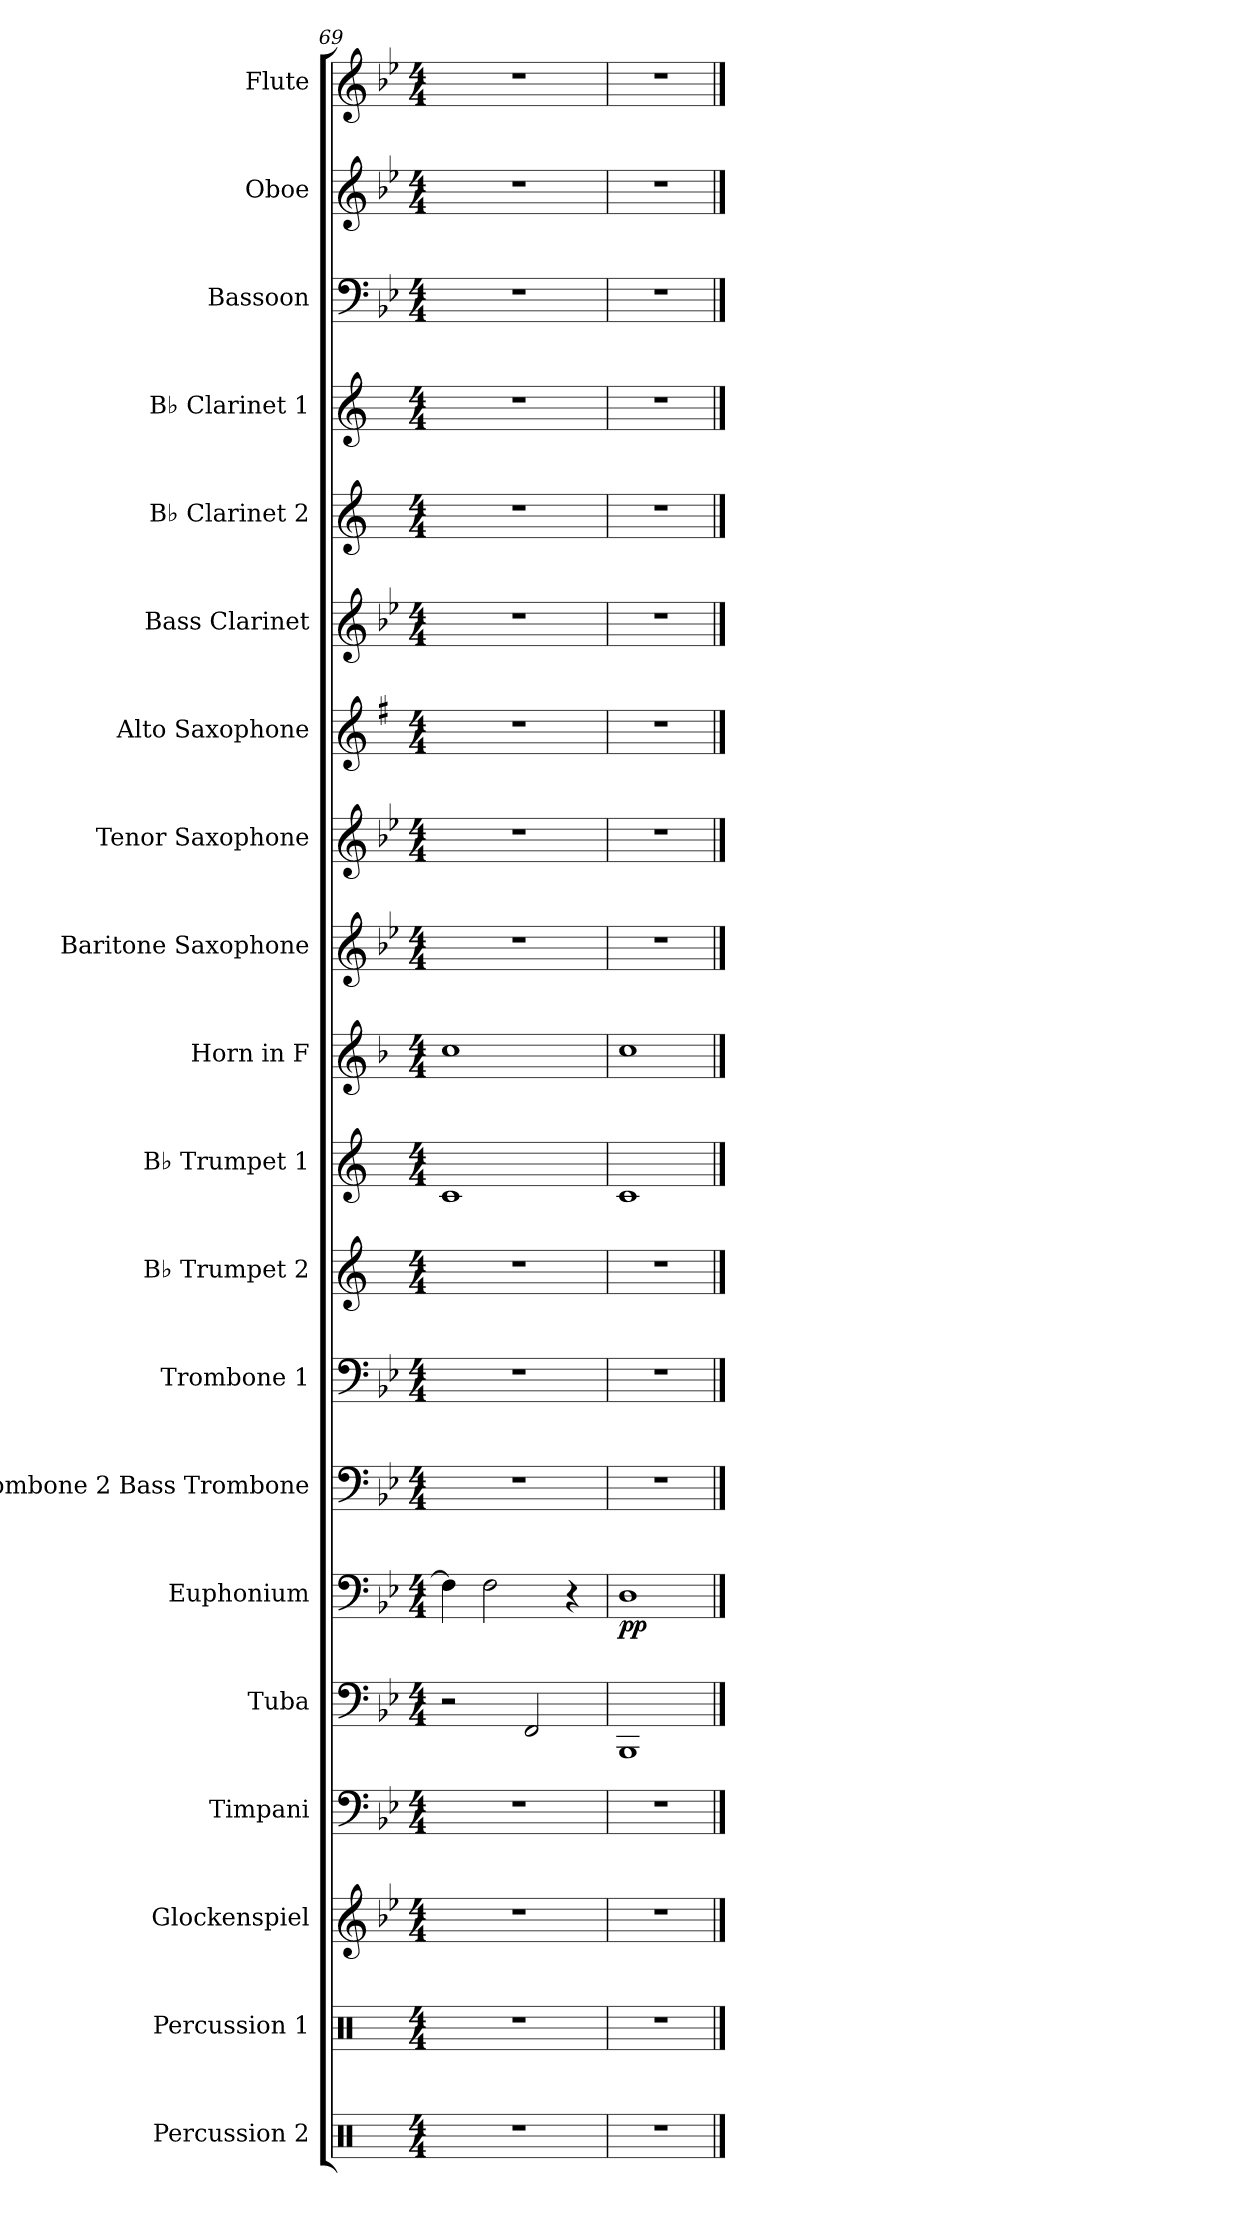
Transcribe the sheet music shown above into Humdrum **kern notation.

**kern	**kern	**kern	**kern	**kern	**kern	**dynam	**kern	**kern	**kern	**kern	**kern	**kern	**kern	**kern	**kern	**kern	**kern	**kern	**kern	**kern
*part20	*part19	*part18	*part17	*part16	*part15	*part15	*part14	*part13	*part12	*part11	*part10	*part9	*part8	*part7	*part6	*part5	*part4	*part3	*part2	*part1
*staff20	*staff19	*staff18	*staff17	*staff16	*staff15	*staff15	*staff14	*staff13	*staff12	*staff11	*staff10	*staff9	*staff8	*staff7	*staff6	*staff5	*staff4	*staff3	*staff2	*staff1
*I"Percussion 2	*I"Percussion 1	*I"Glockenspiel	*I"Timpani	*I"Tuba	*I"Euphonium	*	*I"Trombone 2 Bass Trombone	*I"Trombone 1	*I"B♭ Trumpet 2	*I"B♭ Trumpet 1	*I"Horn in F	*I"Baritone Saxophone	*I"Tenor Saxophone	*I"Alto Saxophone	*I"Bass Clarinet	*I"B♭ Clarinet 2	*I"B♭ Clarinet 1	*I"Bassoon	*I"Oboe	*I"Flute
*I'Perc. 2	*I'Perc. 1	*I'Glk.	*I'Timp.	*I'Tba.	*I'Euph.	*	*I'Tbn. 2 B. Tbn.	*I'Tbn. 1	*I'B♭ Tpt. 2	*I'B♭ Tpt. 1	*	*I'Bar. Sax.	*I'T. Sax.	*I'A. Sax.	*I'B. Cl.	*I'B♭ Cl. 2	*I'B♭ Cl. 1	*I'Bsn.	*I'Ob.	*I'Fl.
*clefX	*clefX	*clefG2	*clefF4	*clefF4	*clefF4	*	*clefF4	*clefF4	*clefG2	*clefG2	*clefG2	*clefG2	*clefG2	*clefG2	*clefG2	*clefG2	*clefG2	*clefF4	*clefG2	*clefG2
*	*	*ITrd-14c-24	*	*	*	*	*	*	*ITrd1c2	*ITrd1c2	*ITrd4c7	*ITrd12c21	*ITrd8c14	*ITrd5c9	*ITrd8c14	*ITrd1c2	*ITrd1c2	*	*	*
*k[]	*k[]	*k[b-e-]	*k[b-e-]	*k[b-e-]	*k[b-e-]	*	*k[b-e-]	*k[b-e-]	*k[b-e-]	*k[b-e-]	*k[b-e-]	*k[b-e-]	*k[b-e-]	*k[b-e-]	*k[b-e-]	*k[b-e-]	*k[b-e-]	*k[b-e-]	*k[b-e-]	*k[b-e-]
*M4/4	*M4/4	*M4/4	*M4/4	*M4/4	*M4/4	*	*M4/4	*M4/4	*M4/4	*M4/4	*M4/4	*M4/4	*M4/4	*M4/4	*M4/4	*M4/4	*M4/4	*M4/4	*M4/4	*M4/4
=69	=69	=69	=69	=69	=69	=69	=69	=69	=69	=69	=69	=69	=69	=69	=69	=69	=69	=69	=69	=69
1r	1r	1r	1r	2r	4F\]	.	1r	1r	1r	1B-	1f	1r	1r	1r	1r	1r	1r	1r	1r	1r
.	.	.	.	.	2F\	.	.	.	.	.	.	.	.	.	.	.	.	.	.	.
.	.	.	.	2FF/	.	.	.	.	.	.	.	.	.	.	.	.	.	.	.	.
.	.	.	.	.	4r	.	.	.	.	.	.	.	.	.	.	.	.	.	.	.
!!LO:PB:g=z
=70	=70	=70	=70	=70	=70	=70	=70	=70	=70	=70	=70	=70	=70	=70	=70	=70	=70	=70	=70	=70
!	!	!	!	!	!	!LO:DY:b	!	!	!	!	!	!	!	!	!	!	!	!	!	!
1r	1r	1r	1r	1BBB-	1D	pp	1r	1r	1r	1B-	1f	1r	1r	1r	1r	1r	1r	1r	1r	1r
==	==	==	==	==	==	==	==	==	==	==	==	==	==	==	==	==	==	==	==	==
*-	*-	*-	*-	*-	*-	*-	*-	*-	*-	*-	*-	*-	*-	*-	*-	*-	*-	*-	*-	*-
